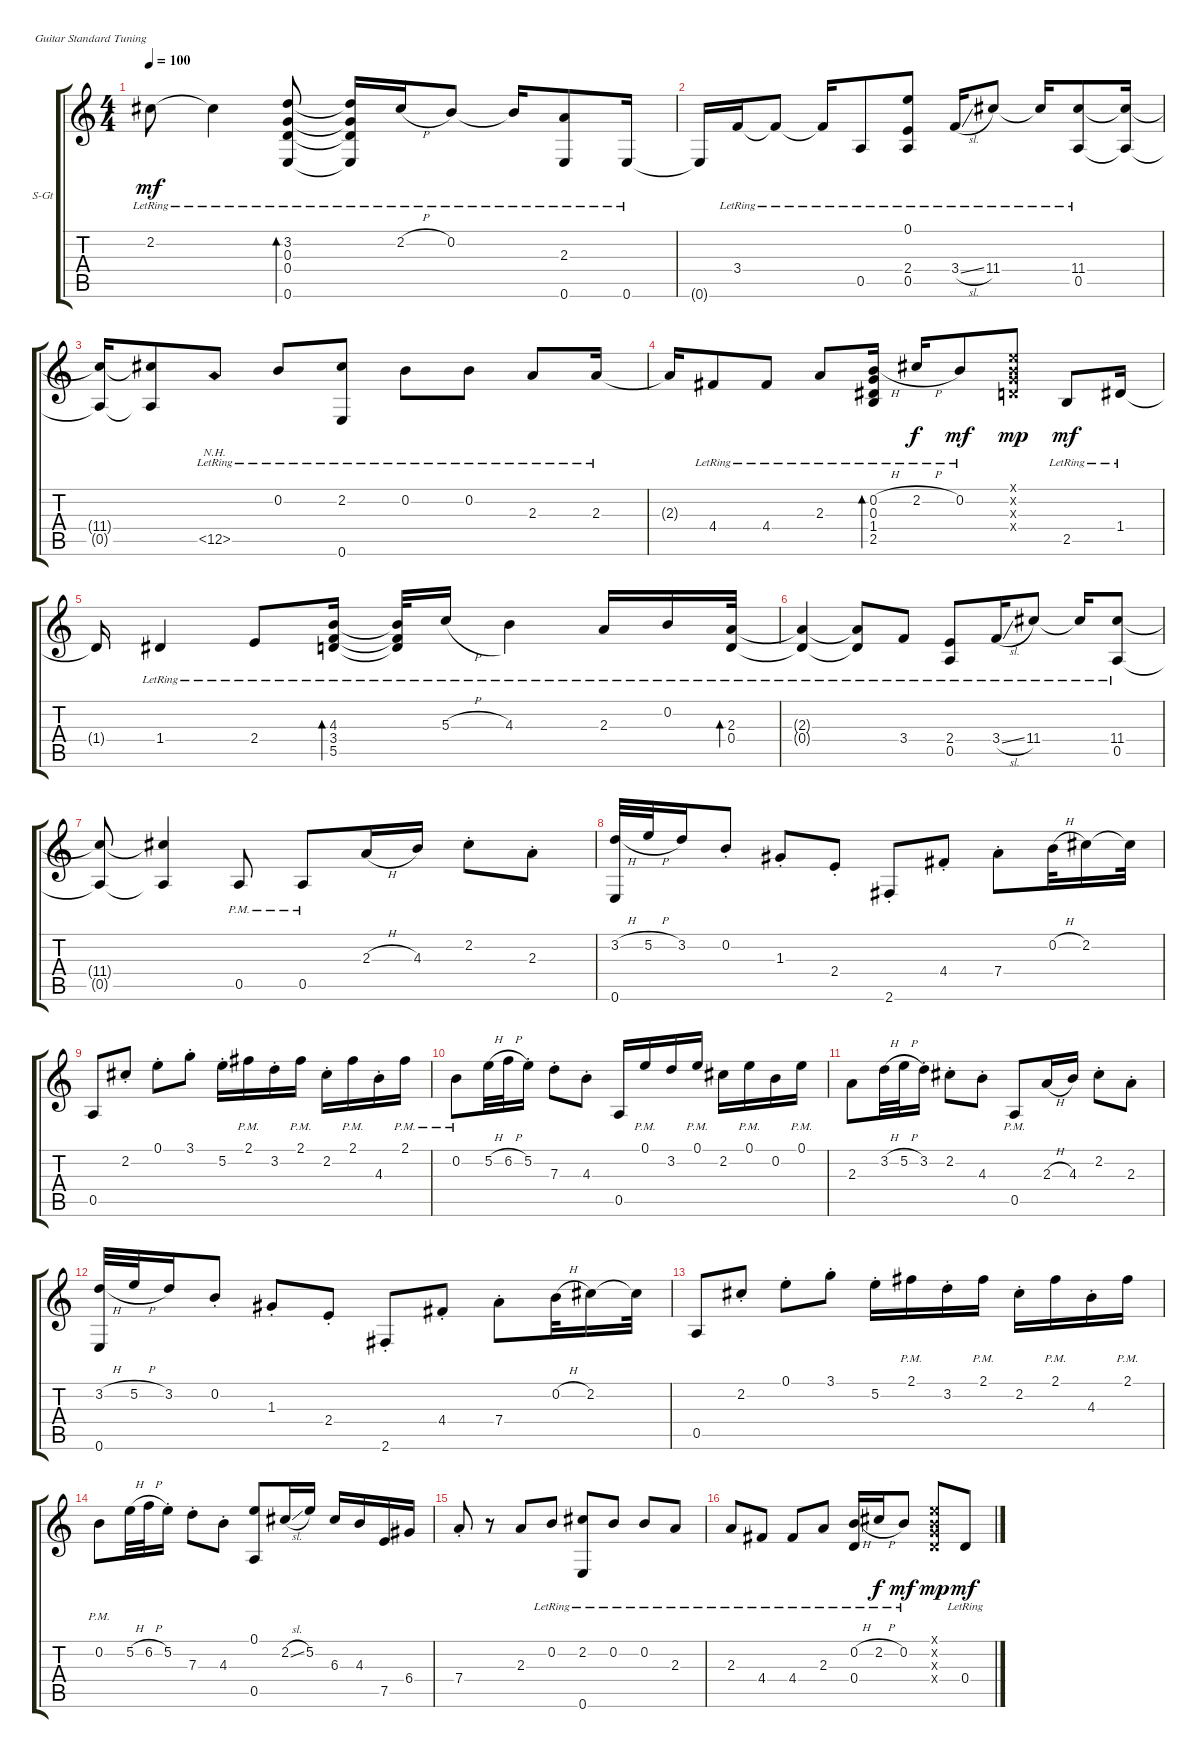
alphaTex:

\defaultSystemsLayout 4
\bracketExtendMode groupsimilarinstruments
\firstSystemTrackNameOrientation horizontal
\otherSystemsTrackNameOrientation horizontal
\track ("Steel Guitar" "S-Gt") {instrument acousticguitarsteel}
\staff {score tabs}
\tuning (E4 B3 G3 D3 A2 E2)
\ts (4 4)
\tempo 100
\clef g2
\ks c
2.2{lr}.8{dy mf} 2.2{lr t}.4 (0.6{lr} 0.4{lr} 0.3{lr} 3.2{lr}).8{bd 120} (0.6{lr t} 0.4{lr t} 0.3{lr t} 3.2{lr t}).16 2.2{h lr}.16 0.2{lr}.8 0.2{lr t}.16 (2.3{lr} 0.6{lr}).8 0.6{lr}.16 |
0.6{t}.16 3.4{lr}.16 3.4{lr t}.8 3.4{lr t}.16 0.5{lr}.8 (2.4{lr} 0.1{lr} 0.5{lr}).8 3.4{sl lr}.16 11.4{lr}.8 11.4{lr t}.16 (11.4{lr} 0.5{lr}).8 (11.4{t} 0.5{t}).16 |
(11.4{t} 0.5{t}).16 (11.4{t} 0.5{t}).8 12.5{nh lr}.8 0.2{lr}.8 (2.2{lr} 0.6{lr}).8 0.2{lr}.8 0.2{lr}.8 2.3{lr}.8 2.3{lr}.16 |
2.3{t}.16 4.4{lr}.8 4.4{lr}.8 2.3{lr}.8 (0.2{h lr} 1.4{lr} 0.3{lr} 2.5{lr}).16{bd 60} 2.2{h lr}.16{dy f} 0.2{lr}.8{dy mf} (0.4{x} 0.3{x} 0.1{x} 0.2{x}).8{dy mp} 2.5{lr}.8{dy mf} 1.4{lr}.16 |
1.4{t}.16 1.4{lr}.4 2.4{lr}.8 (5.5{lr} 3.4{lr} 4.3{lr}).16{bd 119} (5.5{lr t} 3.4{lr t} 4.3{lr t}).32 5.3{h lr}.16 4.3{lr}.4 2.3{lr}.16 0.2{lr}.16 (2.3{lr} 0.4{lr}).32{bd 60} |
(2.3{lr t} 0.4{lr t}).4 (2.3{lr t} 0.4{lr t}).8 3.4{lr}.8 (2.4{lr} 0.5{lr}).8 3.4{sl lr}.16 11.4{lr}.8 11.4{lr t}.16 (11.4{lr} 0.5{lr}).8 |
(11.4{t} 0.5{t}).8 (11.4{t} 0.5{t}).4 0.5{pm}.8 0.5{pm}.8 2.3{h}.16 4.3.16 2.2{st}.8 2.3{st}.8 |
(3.2{h} 0.6).32 5.2{h}.32 3.2.16 0.2{st}.8 1.3{st}.8 2.4{st}.8 2.6{st}.8 4.4{st}.8 7.4{st}.8 0.2{h}.32 2.2.16 2.2{t}.32 |
0.5.8 2.2{st}.8 0.1{st}.8 3.1{st}.8 5.2{st}.16 2.1{pm}.16 3.2{st}.16 2.1{pm}.16 2.2{st}.16 2.1{pm}.16 4.3{st}.16 2.1{pm}.16 |
0.2{pm}.8 5.2{h}.32 6.2{h}.32 5.2{st}.16 7.3{st}.8 4.3{st}.8 0.5.16 0.1{pm}.16 3.2.16 0.1{pm}.16 2.2.16 0.1{pm}.16 0.2.16 0.1{pm}.16 |
2.3.8 3.2{h}.32 5.2{h}.32 3.2{st}.16 2.2{st}.8 4.3{st}.8 0.5{pm}.8 2.3{h}.16 4.3.16 2.2{st}.8 2.3{st}.8 |
(3.2{h} 0.6).32 5.2{h}.32 3.2.16 0.2{st}.8 1.3{st}.8 2.4{st}.8 2.6{st}.8 4.4{st}.8 7.4{st}.8 0.2{h}.32 2.2.16 2.2{t}.32 |
0.5.8 2.2{st}.8 0.1{st}.8 3.1{st}.8 5.2{st}.16 2.1{pm}.16 3.2{st}.16 2.1{pm}.16 2.2{st}.16 2.1{pm}.16 4.3{st}.16 2.1{pm}.16 |
0.2{pm}.8 5.2{h}.32 6.2{h}.32 5.2{st}.16 7.3{st}.8 4.3{st}.8 (0.5 0.1).8 2.2{sl}.16 5.2.16 6.3.16 4.3.16 7.5.16 6.4.16 |
7.4{st}.8 r.8 2.3.8 0.2{lr}.8 (2.2{lr} 0.6{lr}).8 0.2{lr}.8 0.2{lr}.8 2.3{lr}.8 |
2.3{lr}.8 4.4{lr}.8 4.4{lr}.8 2.3{lr}.8 (0.2{h lr} 0.4{lr}).16 2.2{h lr}.16{dy f} 0.2{lr}.8{dy mf} (0.4{x} 0.3{x} 0.1{x} 0.2{x}).8{dy mp} 0.4{lr}.8{dy mf}
